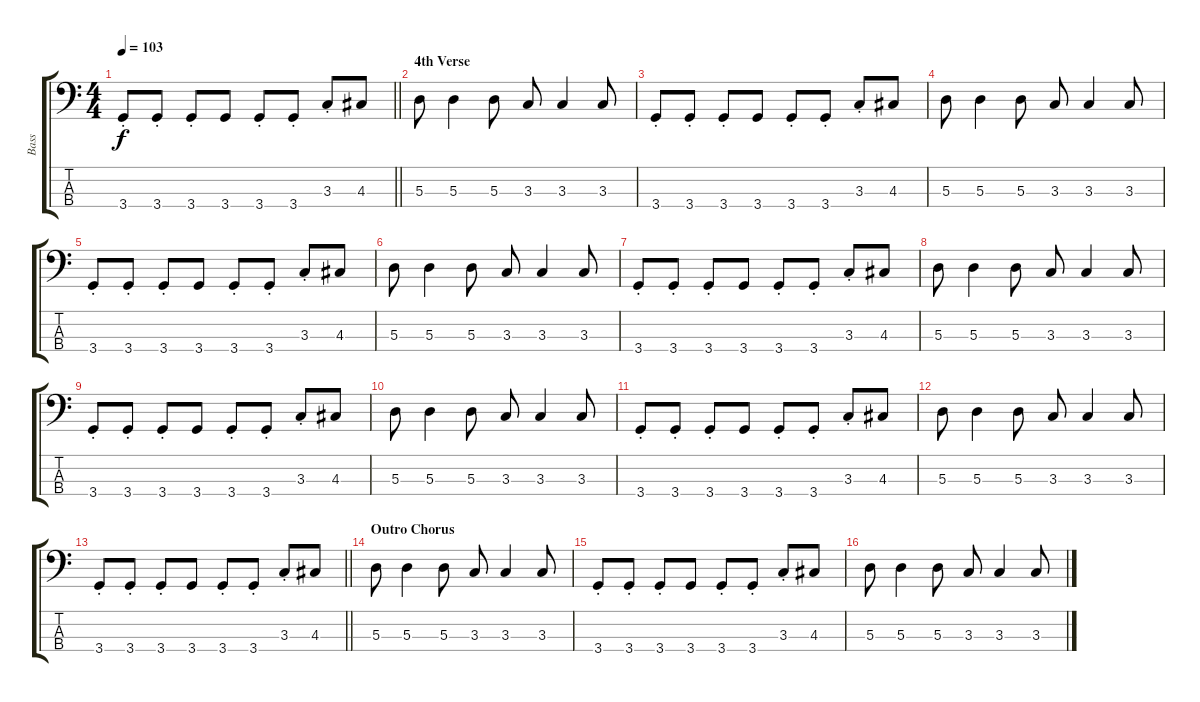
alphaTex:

\track ("Bass" "Bass") {instrument electricbasspick}
\staff {score tabs}
\tuning (G2 D2 A1 E1) {hide}
\ts (4 4)
\tempo 103
\clef f4
\barLineRight lightlight
\ks c
3.4{st}.8{dy f} 3.4{st}.8 3.4{st}.8 3.4.8 3.4{st}.8 3.4{st}.8 3.3{st}.8 4.3.8 |
\section ("" "4th Verse")
5.3.8 5.3.4 5.3.8 3.3.8 3.3.4 3.3.8 |
3.4{st}.8 3.4{st}.8 3.4{st}.8 3.4.8 3.4{st}.8 3.4{st}.8 3.3{st}.8 4.3.8 |
5.3.8 5.3.4 5.3.8 3.3.8 3.3.4 3.3.8 |
3.4{st}.8 3.4{st}.8 3.4{st}.8 3.4.8 3.4{st}.8 3.4{st}.8 3.3{st}.8 4.3.8 |
5.3.8 5.3.4 5.3.8 3.3.8 3.3.4 3.3.8 |
3.4{st}.8 3.4{st}.8 3.4{st}.8 3.4.8 3.4{st}.8 3.4{st}.8 3.3{st}.8 4.3.8 |
5.3.8 5.3.4 5.3.8 3.3.8 3.3.4 3.3.8 |
3.4{st}.8 3.4{st}.8 3.4{st}.8 3.4.8 3.4{st}.8 3.4{st}.8 3.3{st}.8 4.3.8 |
5.3.8 5.3.4 5.3.8 3.3.8 3.3.4 3.3.8 |
3.4{st}.8 3.4{st}.8 3.4{st}.8 3.4.8 3.4{st}.8 3.4{st}.8 3.3{st}.8 4.3.8 |
5.3.8 5.3.4 5.3.8 3.3.8 3.3.4 3.3.8 |
\barLineRight lightlight
3.4{st}.8 3.4{st}.8 3.4{st}.8 3.4.8 3.4{st}.8 3.4{st}.8 3.3{st}.8 4.3.8 |
\section ("" "Outro Chorus")
5.3.8 5.3.4 5.3.8 3.3.8 3.3.4 3.3.8 |
3.4{st}.8 3.4{st}.8 3.4{st}.8 3.4.8 3.4{st}.8 3.4{st}.8 3.3{st}.8 4.3.8 |
5.3.8 5.3.4 5.3.8 3.3.8 3.3.4 3.3.8
